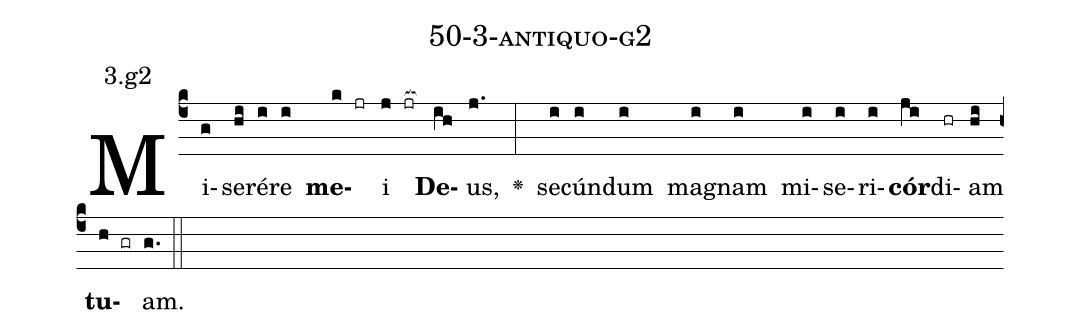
name: 50-3-antiquo-g2;
annotation: 3.g2;
%%
(c4)Mi(g)se(hi)ré(i)re(i) <b>me</b>(k jr)i(j jr[ocb:1{]) <b>De</b>(ih[ocb:0}])us,(j.) <v>\greheightstar</v>(:) se(i)cún(i)dum(i) ma(i)gnam(i) mi(i)se(i)ri(i)<b>cór</b>(ji)di(hr)am(hi) <b>tu</b>(h gr)am.(g.) (::)


%E(i) u(i) o(ji) u(hi) a(h) e.(g.) (::)
